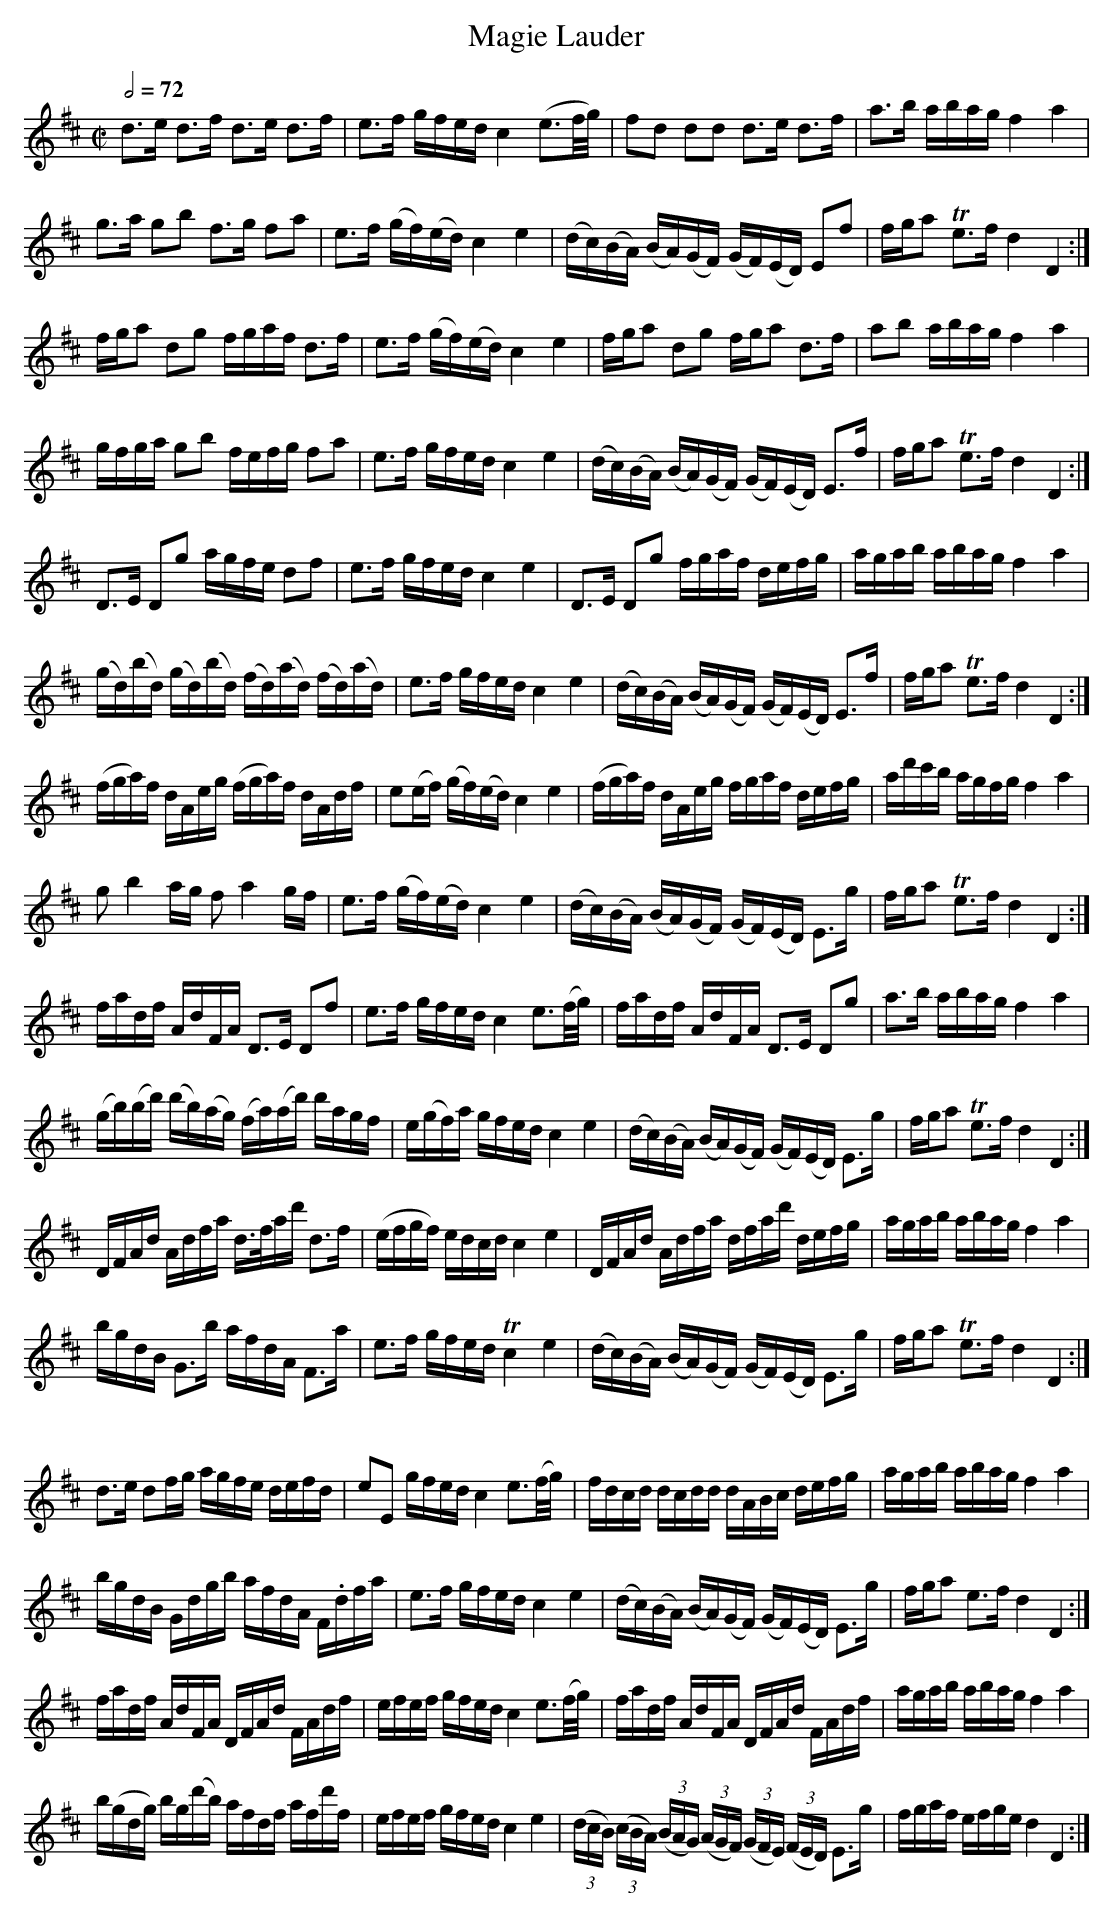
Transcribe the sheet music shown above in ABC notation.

X:1
T:Magie Lauder
M:C|
L:1/16
Q:1/2=72
K:D
   d3e             d3f             d3e          d3f    | e3f    gfed     c4 (e3f/g/) |\
   f2d2            d2d2            d3e          d3f    | a3b    abag     f4  a4      |
   g3a             g2b2            f3g          f2a2   | e3f   (gf)(ed)  c4  e4      |\
  (dc)(BA)        (BA)(GF)        (GF)(ED)      E2f2   | fga2  Te3f      d4  D4     :|
   fga2            d2g2            fgaf         d3f    | e3f    (gf)(ed) c4  e4      |\
   fga2            d2g2            fga2         d3f    | a2b2    abag    f4  a4      |
   gfga            g2b2            fefg         f2a2   | e3f     gfed    c4  e4      |\
  (dc)(BA)        (BA)(GF)        (GF)(ED)      E3f    | fga2   Te3f     d4  D4     :|
   D3E             D2g2            agfe         d2f2   | e3f     gfed    c4  e4      |\
   D3E             D2g2            fgaf         defg   | agab    abag    f4  a4      |
  (gd)(bd)        (gd)(bd)        (fd)(ad)     (fd)(ad)| e3f     gfed    c4  e4      |\
  (dc)(BA)        (BA)(GF)        (GF)(ED)      E3f    | fga2   Te3f     d4  D4     :|
  (fga)f           dAeg           (fga)f        dAdf   | e2(ef) (gf)(ed) c4  e4      |\
  (fga)f           dAeg            fgaf         defg   | ad'c'b  agfg    f4  a4      |
   g2        b4        ag          f2     a4      gf   | e3f    (gf)(ed) c4  e4      |\
  (dc)(BA)        (BA)(GF)        (GF)(ED)      E3g    | fga2   Te3f     d4  D4     :|
   fadf            AdFA            D3E          D2f2   | e3f     gfed    c4  e3(f/g/)|\
   fadf            AdFA            D3E          D2g2   | a3b     abag    f4  a4      |
  (gb)(bd')       (d'b)(ag)       (fa)(ad')     d'agf  | e(gf)a  gfed    c4  e4      |\
  (dc)(BA)        (BA)(GF)        (GF)(ED)      E3g    | fga2   Te3f     d4  D4     :|
   DFAd            Adfa            d>fad'       d3f    |(efgf)   edcd    c4  e4      |\
   DFAd            Adfa            dfad'        defg   | agab    abag    f4  a4      |
   bgdB            G3b             afdA         F3a    | e3f     gfed   Tc4  e4      |\
  (dc)(BA)        (BA)(GF)        (GF)(ED)      E3g    | fga2   Te3f     d4  D4     :|
   d3e             d2fg            agfe         defd   | e2E2    gfed    c4  e3(f/g/)|\
   fdcd            dcdd            dABc         defg   | agab    abag    f4  a4      |
   bgdB            Gdgb            afdA         F.dfa  | e3f     gfed    c4  e4      |\
  (dc)(BA)        (BA)(GF)        (GF)(ED)      E3g    | fga2    e3f     d4  D4     :|
   fadf            AdFA            DFAd         FAdf   | efef    gfed    c4  e3(f/g/)|\
   fadf            AdFA            DFAd         FAdf   | agab    abag    f4  a4      |
   b(gdg)          bg(d'b)         afdf         afd'f  | efef    gfed    c4  e4      |\
(3(dcB) (3(cBA) (3(BAG) (3(AGF) (3(GFE) (3(FED) E3g    | fgaf    efge    d4  D4     :|
